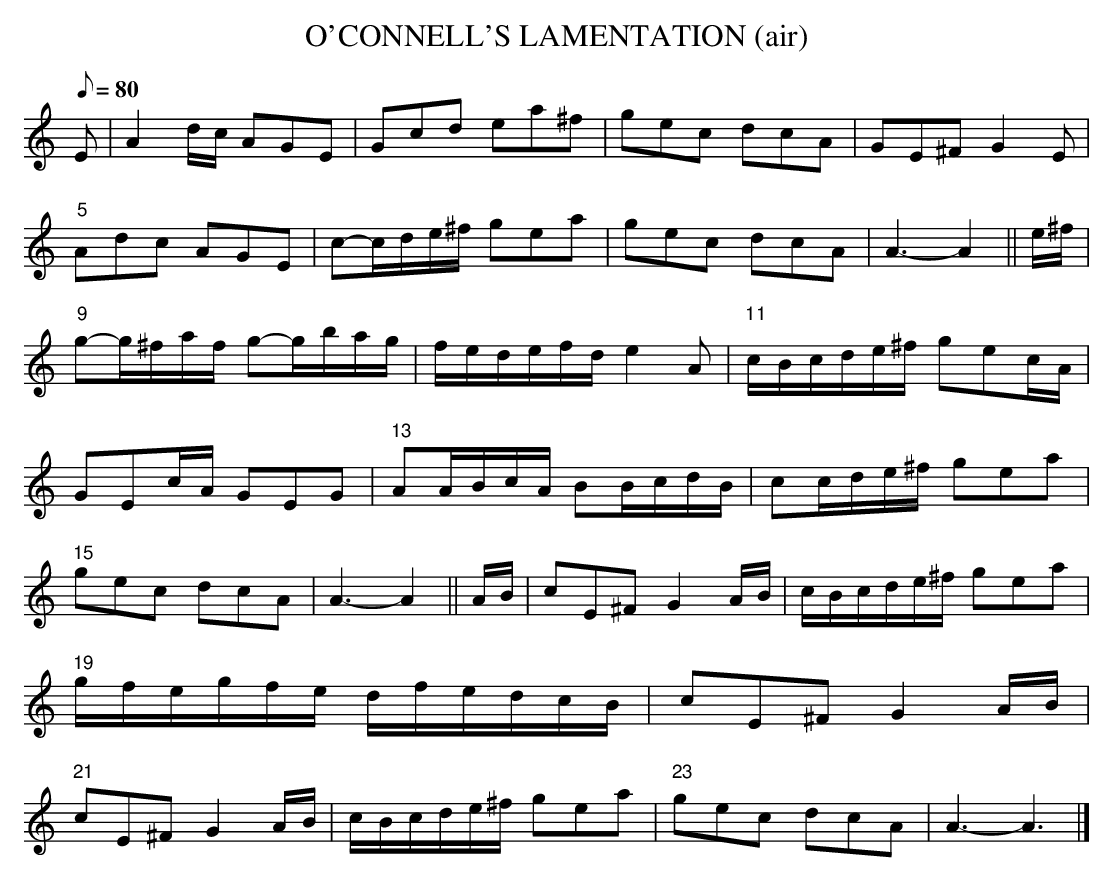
X:1
T:O'CONNELL'S LAMENTATION (air)\
Y:"Andante"\
M:6/8\
L:1/8\
Q:80\
K:Am\
E|A2 d/c/ AGE|Gcd ea^f|gec dcA|GE^F G2E|\
"5"Adc AGE|c-c/d/e/^f/ gea|gec dcA|A3-A2||\
e/^f/|"9"g-g/^f/a/f/ g-g/b/a/g/|f/e/d/e/f/d/ e2 A|\
"11"c/B/c/d/e/^f/ gec/A/|GEc/A/ GEG|\
"13"AA/B/c/A/ BB/c/d/B/|cc/d/e/^f/ gea|\
"15"gec dcA|A3-A2||A/B/|cE^F G2 A/B/|c/B/c/d/e/^f/ gea|\
"19"g/f/e/g/f/e/ d/f/e/d/c/B/|cE^F G2 A/B/|\
"21"cE^F G2 A/B/|c/B/c/d/e/^f/ gea|\
"23"gec dcA|A3-A3|]\
\
\
\
